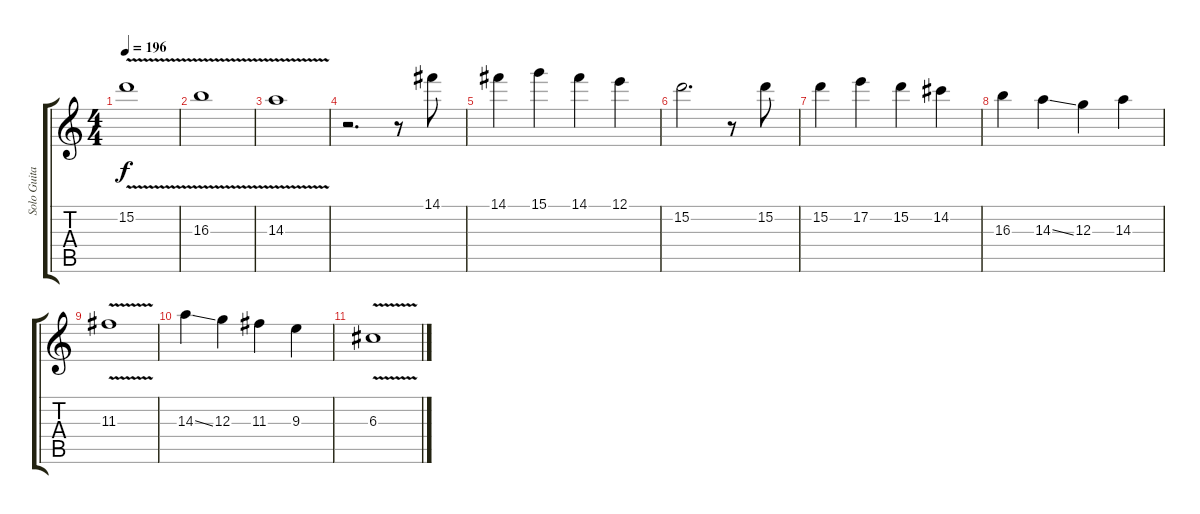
\track ("Solo Guitar(R)" "Solo Guita") {instrument distortionguitar}
\staff {score tabs}
\tuning (E4 B3 G3 D3 A2 E2) {hide}
\ts (4 4)
\tempo 196
\clef g2
\ks c
15.2{v}.1{dy f} |
16.3{v}.1 |
14.3{v}.1 |
r.2{d} r.8 14.1.8 |
14.1.4 15.1.4 14.1.4 12.1.4 |
15.2.2{d} r.8 15.2.8 |
15.2.4 17.2.4 15.2.4 14.2.4 |
16.3.4 14.3{ss}.4 12.3.4 14.3.4 |
11.3{v}.1 |
14.3{ss}.4 12.3.4 11.3.4 9.3.4 |
6.3{v}.1
